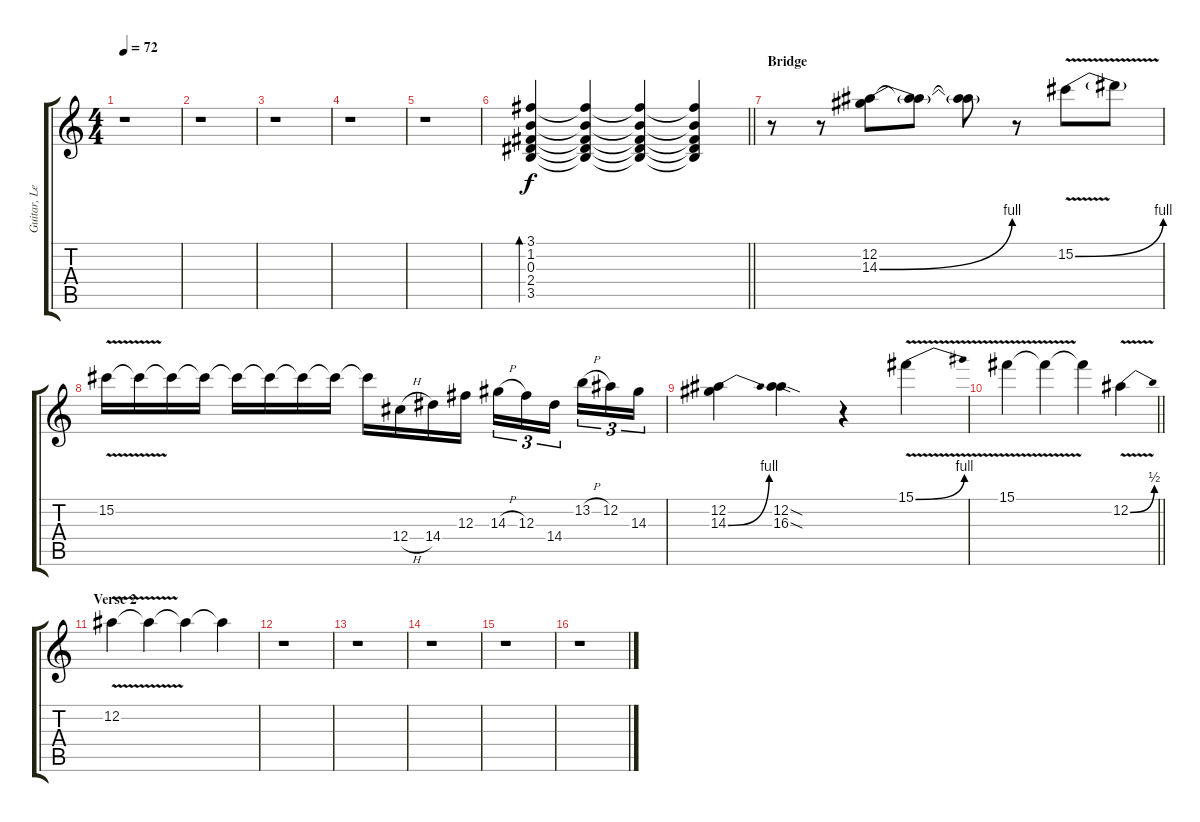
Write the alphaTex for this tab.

\track ("Guitar, Lead" "Guitar, Le") {instrument distortionguitar}
\staff {score tabs}
\tuning (Eb4 Bb3 Gb3 Db3 Ab2 Eb2) {hide}
\ts (4 4)
\tempo 72
\clef g2
\ks c
r.1{dy f} |
r.1 |
r.1 |
r.1 |
r.1 |
\barLineRight lightlight
(3.1 1.2 0.3 2.4 3.5).4{bd 240} (3.1{t} 1.2{t} 0.3{t} 2.4{t} 3.5{t}).4 (3.1{t} 1.2{t} 0.3{t} 2.4{t} 3.5{t}).4 (3.1{t} 1.2{t} 0.3{t} 2.4{t} 3.5{t}).4 |
\section ("" "Bridge")
r.8 r.8 (12.2 14.3{be (bend 0 0 60 4)}).8 (12.2{t} 14.3{t}).8 (12.2{t} 14.3{t}).8 r.8 15.2{be (bend 0 0 60 4) v}.8 15.2{t}.8 |
15.2{v}.16 15.2{t}.16 15.2{t}.16 15.2{t}.16 15.2{t}.16 15.2{t}.16 15.2{t}.16 15.2{t}.16 15.2{t}.16 12.4{h}.16 14.4.16 12.3.16 14.3{h}.16{tu (3 2)} 12.3.16{tu (3 2)} 14.4.16{tu (3 2) beam splitsecondary} 13.2{h}.16{tu (3 2)} 12.2.16{tu (3 2)} 14.3.16{tu (3 2)} |
(12.2 14.3{be (bend 0 0 60 4)}).4 (12.2{sod} 16.3{sod}).4 r.4 15.1{be (bend 0 0 60 4) v}.4 |
\barLineRight lightlight
15.1{v}.4 15.1{t}.4 15.1{t}.4 12.2{be (bend 0 0 60 2) v}.4 |
\section ("" "Verse 2")
12.2{v}.4{volume 6} 12.2{t}.4 12.2{t}.4 12.2{t}.4 |
r.1 |
r.1 |
r.1 |
r.1 |
r.1
